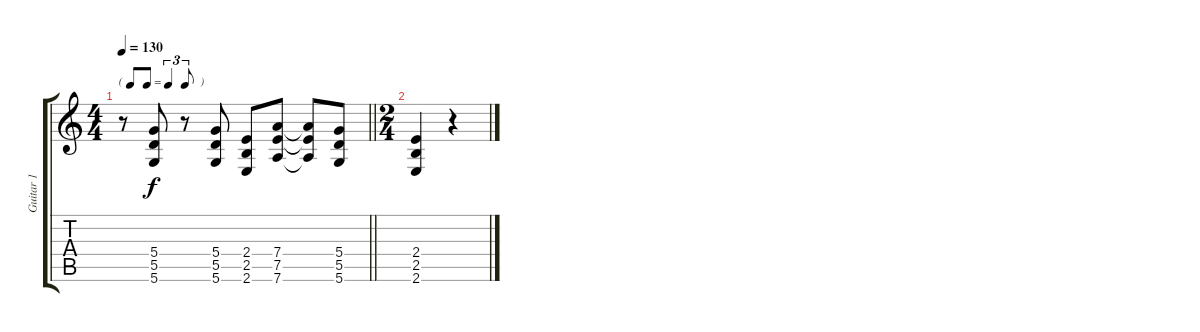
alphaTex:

\track ("Guitar 1" "Guitar 1") {instrument electricguitarmuted}
\staff {score tabs}
\tuning (E4 B3 G3 D3 A2 D2) {hide}
\ts (4 4)
\tf triplet8th
\tempo 130
\clef g2
\barLineRight lightlight
\ks c
r.8{dy f} (5.4 5.5 5.6).8 r.8 (5.4 5.5 5.6).8 (2.4 2.5 2.6).8 (7.4 7.5 7.6).8 (7.4{t} 7.5{t} 7.6{t}).8 (5.4 5.5 5.6).8 |
\ts (2 4)
(2.4 2.5 2.6).4 r.4
